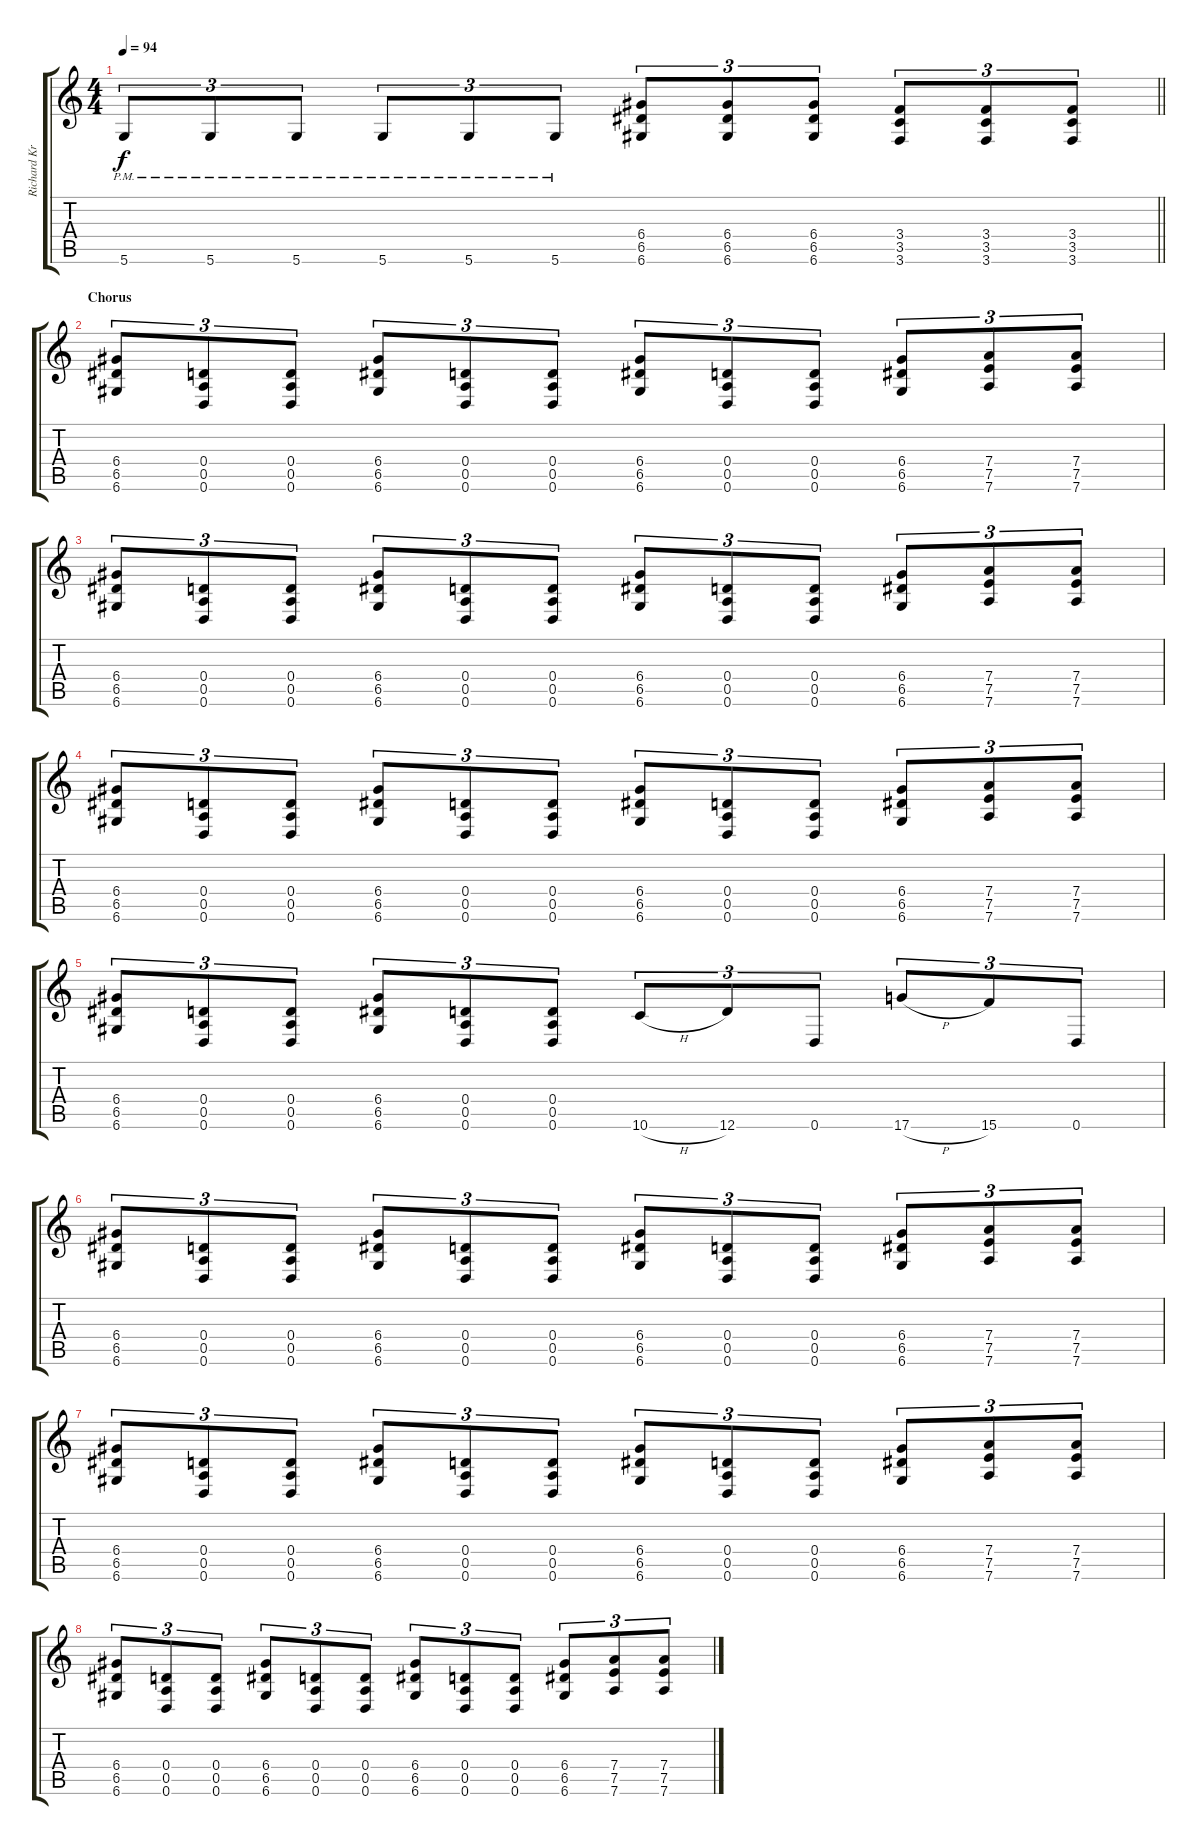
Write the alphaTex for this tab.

\track ("Richard Kruspe [Gtr. I]" "Richard Kr") {instrument distortionguitar}
\staff {score tabs}
\tuning (E4 B3 G3 D3 A2 D2) {hide}
\ts (4 4)
\tempo 94
\clef g2
\barLineRight lightlight
\ks c
5.6{pm}.8{tu (3 2) dy f} 5.6{pm}.8{tu (3 2)} 5.6{pm}.8{tu (3 2)} 5.6{pm}.8{tu (3 2)} 5.6{pm}.8{tu (3 2)} 5.6{pm}.8{tu (3 2)} (6.4 6.5 6.6).8{tu (3 2)} (6.4 6.5 6.6).8{tu (3 2)} (6.4 6.5 6.6).8{tu (3 2)} (3.4 3.5 3.6).8{tu (3 2)} (3.4 3.5 3.6).8{tu (3 2)} (3.4 3.5 3.6).8{tu (3 2)} |
\section ("" "Chorus")
(6.4 6.5 6.6).8{tu (3 2)} (0.4 0.5 0.6).8{tu (3 2)} (0.4 0.5 0.6).8{tu (3 2)} (6.4 6.5 6.6).8{tu (3 2)} (0.4 0.5 0.6).8{tu (3 2)} (0.4 0.5 0.6).8{tu (3 2)} (6.4 6.5 6.6).8{tu (3 2)} (0.4 0.5 0.6).8{tu (3 2)} (0.4 0.5 0.6).8{tu (3 2)} (6.4 6.5 6.6).8{tu (3 2)} (7.4 7.5 7.6).8{tu (3 2)} (7.4 7.5 7.6).8{tu (3 2)} |
(6.4 6.5 6.6).8{tu (3 2)} (0.4 0.5 0.6).8{tu (3 2)} (0.4 0.5 0.6).8{tu (3 2)} (6.4 6.5 6.6).8{tu (3 2)} (0.4 0.5 0.6).8{tu (3 2)} (0.4 0.5 0.6).8{tu (3 2)} (6.4 6.5 6.6).8{tu (3 2)} (0.4 0.5 0.6).8{tu (3 2)} (0.4 0.5 0.6).8{tu (3 2)} (6.4 6.5 6.6).8{tu (3 2)} (7.4 7.5 7.6).8{tu (3 2)} (7.4 7.5 7.6).8{tu (3 2)} |
(6.4 6.5 6.6).8{tu (3 2)} (0.4 0.5 0.6).8{tu (3 2)} (0.4 0.5 0.6).8{tu (3 2)} (6.4 6.5 6.6).8{tu (3 2)} (0.4 0.5 0.6).8{tu (3 2)} (0.4 0.5 0.6).8{tu (3 2)} (6.4 6.5 6.6).8{tu (3 2)} (0.4 0.5 0.6).8{tu (3 2)} (0.4 0.5 0.6).8{tu (3 2)} (6.4 6.5 6.6).8{tu (3 2)} (7.4 7.5 7.6).8{tu (3 2)} (7.4 7.5 7.6).8{tu (3 2)} |
(6.4 6.5 6.6).8{tu (3 2)} (0.4 0.5 0.6).8{tu (3 2)} (0.4 0.5 0.6).8{tu (3 2)} (6.4 6.5 6.6).8{tu (3 2)} (0.4 0.5 0.6).8{tu (3 2)} (0.4 0.5 0.6).8{tu (3 2)} 10.6{h}.8{tu (3 2)} 12.6.8{tu (3 2)} 0.6.8{tu (3 2)} 17.6{h}.8{tu (3 2)} 15.6.8{tu (3 2)} 0.6.8{tu (3 2)} |
(6.4 6.5 6.6).8{tu (3 2)} (0.4 0.5 0.6).8{tu (3 2)} (0.4 0.5 0.6).8{tu (3 2)} (6.4 6.5 6.6).8{tu (3 2)} (0.4 0.5 0.6).8{tu (3 2)} (0.4 0.5 0.6).8{tu (3 2)} (6.4 6.5 6.6).8{tu (3 2)} (0.4 0.5 0.6).8{tu (3 2)} (0.4 0.5 0.6).8{tu (3 2)} (6.4 6.5 6.6).8{tu (3 2)} (7.4 7.5 7.6).8{tu (3 2)} (7.4 7.5 7.6).8{tu (3 2)} |
(6.4 6.5 6.6).8{tu (3 2)} (0.4 0.5 0.6).8{tu (3 2)} (0.4 0.5 0.6).8{tu (3 2)} (6.4 6.5 6.6).8{tu (3 2)} (0.4 0.5 0.6).8{tu (3 2)} (0.4 0.5 0.6).8{tu (3 2)} (6.4 6.5 6.6).8{tu (3 2)} (0.4 0.5 0.6).8{tu (3 2)} (0.4 0.5 0.6).8{tu (3 2)} (6.4 6.5 6.6).8{tu (3 2)} (7.4 7.5 7.6).8{tu (3 2)} (7.4 7.5 7.6).8{tu (3 2)} |
(6.4 6.5 6.6).8{tu (3 2)} (0.4 0.5 0.6).8{tu (3 2)} (0.4 0.5 0.6).8{tu (3 2)} (6.4 6.5 6.6).8{tu (3 2)} (0.4 0.5 0.6).8{tu (3 2)} (0.4 0.5 0.6).8{tu (3 2)} (6.4 6.5 6.6).8{tu (3 2)} (0.4 0.5 0.6).8{tu (3 2)} (0.4 0.5 0.6).8{tu (3 2)} (6.4 6.5 6.6).8{tu (3 2)} (7.4 7.5 7.6).8{tu (3 2)} (7.4 7.5 7.6).8{tu (3 2)}
